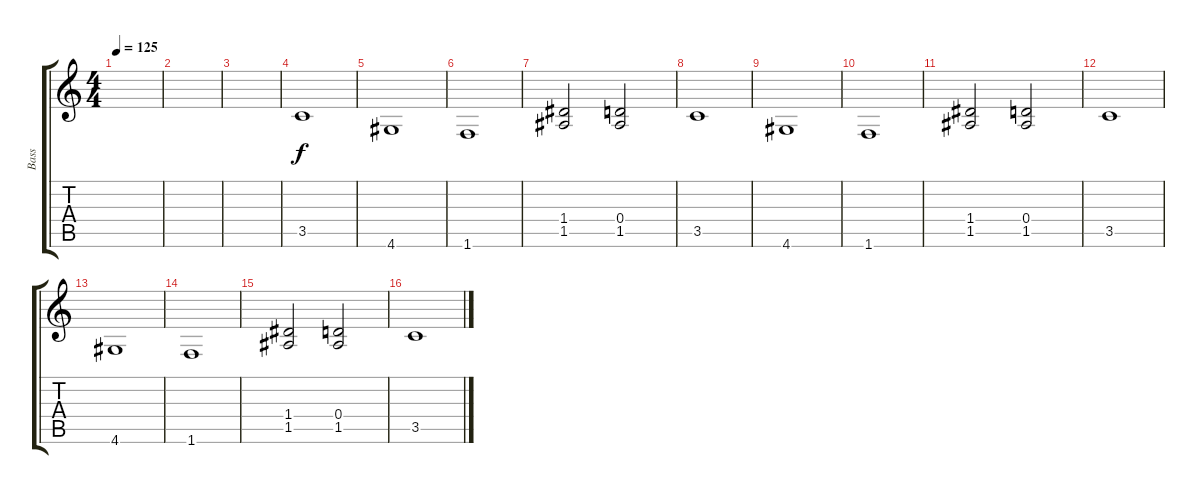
\track ("Bass" "Bass") {instrument electricbassfinger}
\staff {score tabs}
\tuning (E4 B3 G3 D3 A2 E2) {hide}
\ts (4 4)
\tempo 125
\clef g2
\ks c
|
|
|
3.5.1 |
4.6.1 |
1.6.1 |
(1.4 1.5).2 (0.4 1.5).2 |
3.5.1 |
4.6.1 |
1.6.1 |
(1.4 1.5).2 (0.4 1.5).2 |
3.5.1 |
4.6.1 |
1.6.1 |
(1.4 1.5).2 (0.4 1.5).2 |
3.5.1
